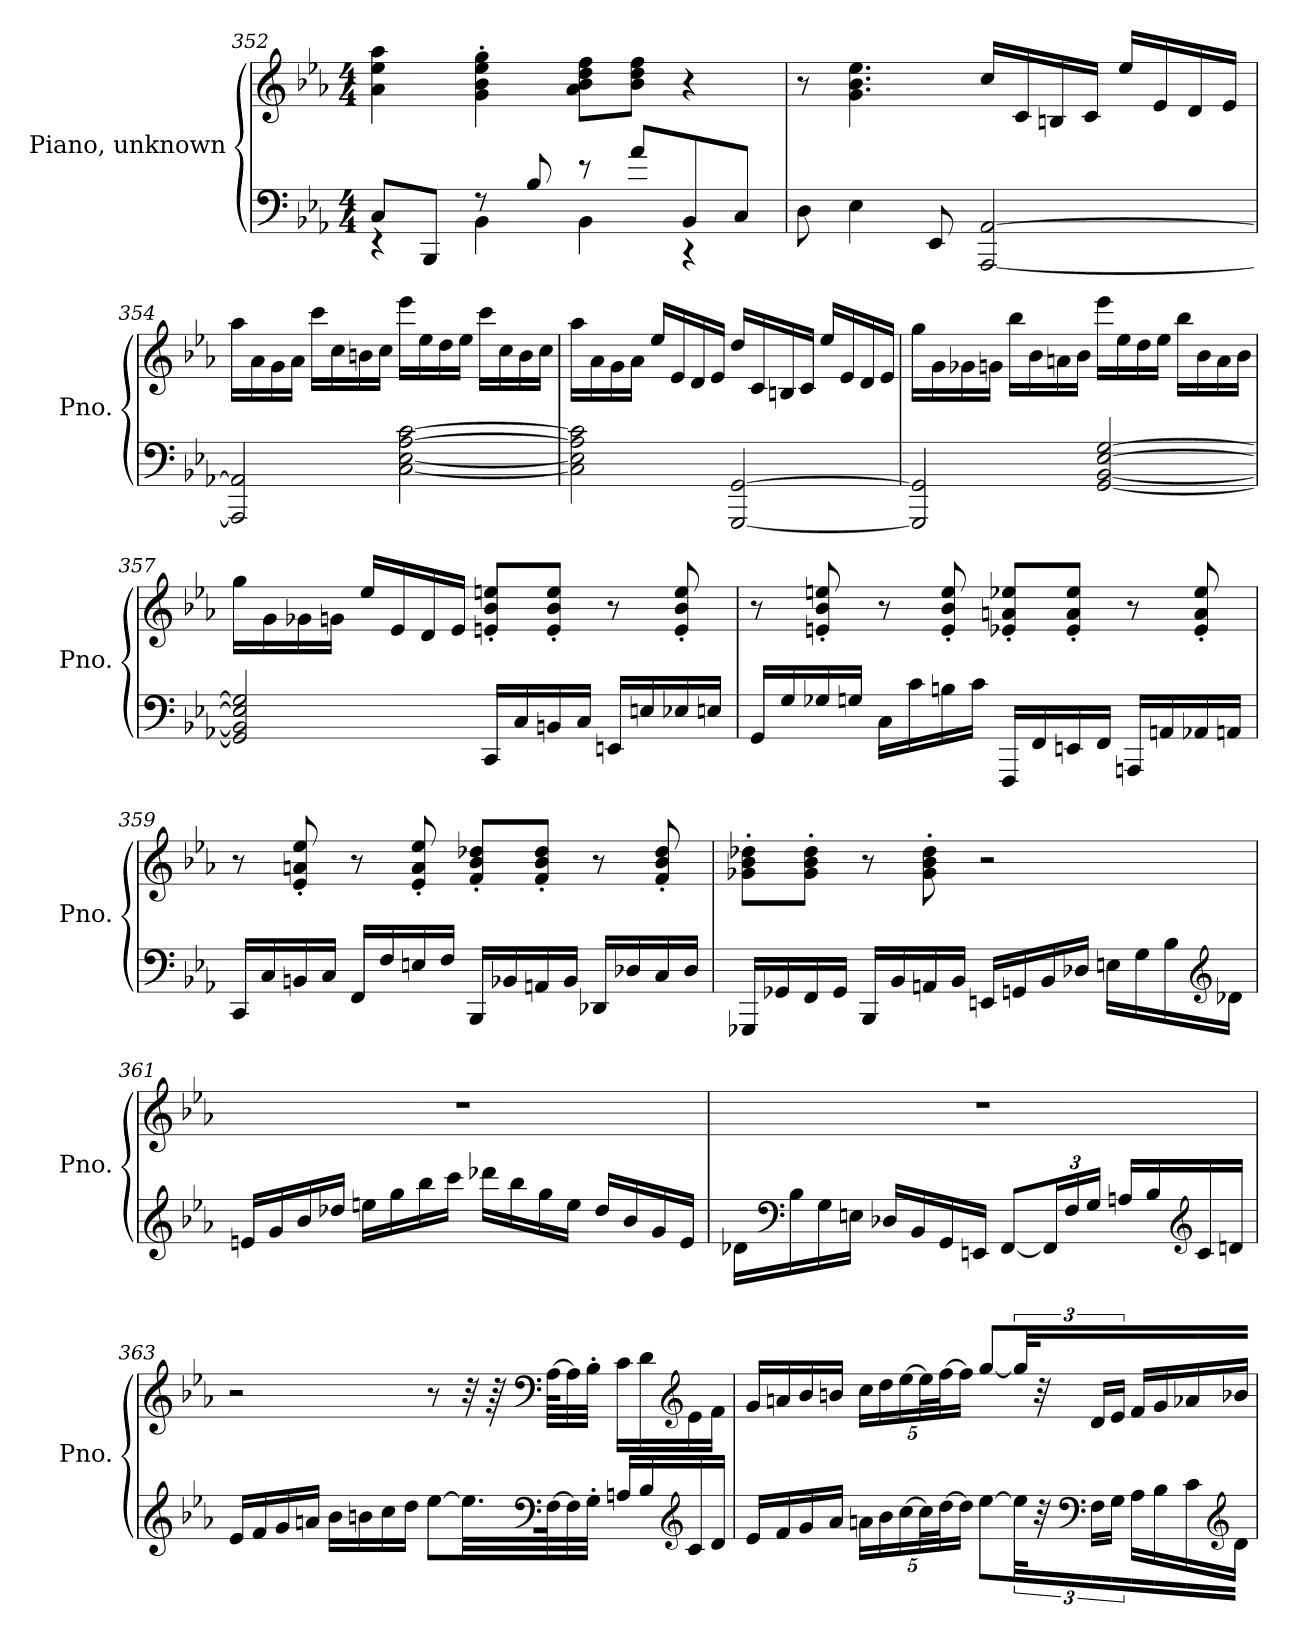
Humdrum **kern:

**kern	**kern
*part1	*part1
*staff2	*staff1
*I"Piano, unknown	*
*I'Pno.	*
*clefF4	*clefG2
*k[b-e-a-]	*k[b-e-a-]
*M4/4	*M4/4
=352	=352
*^	*
8C/L	4r	4a-\ 4ee-\ 4aa-\
8BBB-/J	.	.
8r	4BB-\	4g\' 4b-\' 4ee-\' 4gg\'
8B-/	.	.
8r	4BB-\	8a-\ 8b-\ 8dd\ 8ff\L
8a-/L	.	8b-\ 8dd\ 8ff\J
8BB-/	4r	4r
8C/J	.	.
*v	*v	*
!!LO:LB:g=z
=353	=353
8D\	8r
4E-\	4.g\ 4.b-\ 4.ee-\
8EE-/	.
[2AAA-/ [2AA-/	16cc/LL
.	16c/
.	16Bn/
.	16c/JJ
.	16ee-/LL
.	16e-/
.	16d/
.	16e-/JJ
=354	=354
2AAA-/] 2AA-/]	16aa-\LL
.	16a-\
.	16g\
.	16a-\JJ
.	16ccc\LL
.	16cc\
.	16bn\
.	16cc\JJ
[2C\ [2E-\ [2A-\ [2c\	16eee-\LL
.	16ee-\
.	16dd\
.	16ee-\JJ
.	16ccc\LL
.	16cc\
.	16b\
.	16cc\JJ
!!LO:LB:g=z
=355	=355
2C\] 2E-\] 2A-\] 2c\]	16aa-\LL
.	16a-\
.	16g\
.	16a-\JJ
.	16ee-/LL
.	16e-/
.	16d/
.	16e-/JJ
[2GGG/ [2GG/	16dd/LL
.	16c/
.	16Bn/
.	16c/JJ
.	16ee-/LL
.	16e-/
.	16d/
.	16e-/JJ
=356	=356
2GGG/] 2GG/]	16gg\LL
.	16g\
.	16g-X\
.	16gn\JJ
.	16bb-\LL
.	16b-\
.	16an\
.	16b-\JJ
[2GG/ [2BB-/ [2E-/ [2G/	16eee-\LL
.	16ee-\
.	16dd\
.	16ee-\JJ
.	16bb-\LL
.	16b-\
.	16a\
.	16b-\JJ
!!LO:LB:g=z
=357	=357
2GG/] 2BB-/] 2E-/] 2G/]	16gg\LL
.	16g\
.	16g-X\
.	16gn\JJ
.	16ee-/LL
.	16e-/
.	16d/
.	16e-/JJ
16CC/LL	8en/' 8b-/' 8een/'L
16C/	.
16BBn/	8e/' 8b-/' 8ee/'J
16C/JJ	.
16EEn/LL	8r
16En/	.
16E-X/	8e/' 8b-/' 8ee/'
16En/JJ	.
=358	=358
16GG/LL	8r
16G/	.
16G-X/	8en/' 8b-/' 8een/'
16Gn/JJ	.
16C\LL	8r
16c\	.
16Bn\	8e/' 8b-/' 8ee/'
16c\JJ	.
16FFF/LL	8e-X/' 8an/' 8ee-X/'L
16FF/	.
16EEn/	8e-/' 8a/' 8ee-/'J
16FF/JJ	.
16AAAn/LL	8r
16AAn/	.
16AA-X/	8e-/' 8a/' 8ee-/'
16AAn/JJ	.
!!LO:PB:g=z
=359	=359
16CC/LL	8r
16C/	.
16BBn/	8e-/' 8an/' 8ee-/'
16C/JJ	.
16FF/LL	8r
16F/	.
16En/	8e-/' 8a/' 8ee-/'
16F/JJ	.
16BBB-/LL	8f/' 8b-/' 8dd-X/'L
16BB-X/	.
16AAn/	8f/' 8b-/' 8dd-/'J
16BB-/JJ	.
16DD-X/LL	8r
16D-X/	.
16C/	8f/' 8b-/' 8dd-/'
16D-/JJ	.
=360	=360
16GGG-X/LL	8g-X\' 8b-\' 8dd-X\'L
16GG-X/	.
16FF/	8g-\' 8b-\' 8dd-\'J
16GG-/JJ	.
16BBB-/LL	8r
16BB-/	.
16AAn/	8g-\' 8b-\' 8dd-\'
16BB-/JJ	.
16EEn/LL	2r
16GGn/	.
16BB-/	.
16D-X/JJ	.
16En\LL	.
16G\	.
16B-\	.
*clefG2	*
16d-X\JJ	.
!!LO:LB:g=z
=361	=361
16en/LL	1r
16g/	.
16b-/	.
16dd-X/JJ	.
16een\LL	.
16gg\	.
16bb-\	.
16ccc\JJ	.
16ddd-X\LL	.
16bb-\	.
16gg\	.
16ee\JJ	.
16dd-/LL	.
16b-/	.
16g/	.
16e/JJ	.
=362	=362
16d-X\LL	1r
*clefF4	*
16B-\	.
16G\	.
16En\JJ	.
16D-X/LL	.
16BB-/	.
16GG/	.
16EEn/JJ	.
[8FF/L	.
*Xbrackettup	*
24FF/L]	.
24F/	.
24G/JJ	.
16An/LL	.
16B-/	.
*clefG2	*
16c/	.
16dn/JJ	.
!!LO:LB:g=z
=363	=363
16e-/LL	2r
16f/	.
16g/	.
16an/JJ	.
16b-\LL	.
16bn\	.
16cc\	.
16dd\JJ	.
[8ee-\L	8r
32.ee-\LL]	32r
.	64r
*clefF4	*clefF4
[64F\K	[64A-\KLLL
32F\]	32A-\]
32G'\JJJ	32B-'\JJJ
16An/LL	16c\LL
16B-/	16d\
*clefG2	*clefG2
16c/	16e-\
16d/JJ	16f\JJ
!!LO:LB:g=z
=364	=364
16e-/LL	16g/LL
16f/	16an/
16g/	16b-/
16a-/JJ	16bn/JJ
*	*Xbrackettup
20an\LL	20cc\LL
20b-\	20dd\
[20cc\	[20ee-\
40cc\L]	40ee-\L]
[40dd\J	[40ff\J
20dd\JJ]	20ff\JJ]
[8ee-\L	[8gg\L
*brackettup	*brackettup
48ee-\Jkk]	48gg\Jkk]
48r	48r
*clefF4	*
24F\LL	24d/LL
24G\JJ	24e-/JJ
16A-\LL	16f/LL
16B-\	16g/
16c\	16a-X/
*clefG2	*
16d\JJ	16b-X/JJ
=	=
*-	*-
